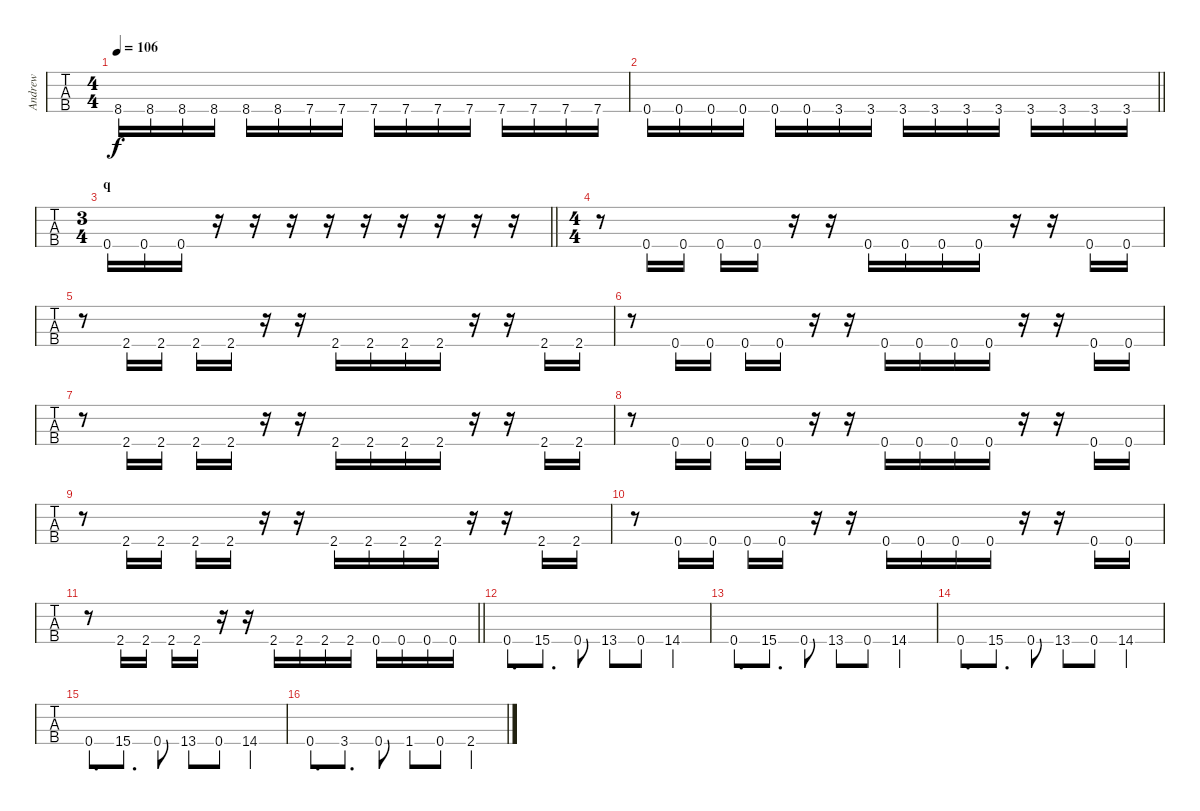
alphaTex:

\track ("Andrew" "Andrew") {instrument electricbasspick}
\staff {tabs}
\tuning (G2 D2 A1 D1) {hide}
\ts (4 4)
\tempo 106
\clef f4
\ks c
8.4.16{dy f} 8.4.16 8.4.16 8.4.16 8.4.16 8.4.16 7.4.16 7.4.16 7.4.16 7.4.16 7.4.16 7.4.16 7.4.16 7.4.16 7.4.16 7.4.16 |
\barLineRight lightlight
0.4.16 0.4.16 0.4.16 0.4.16 0.4.16 0.4.16 3.4.16 3.4.16 3.4.16 3.4.16 3.4.16 3.4.16 3.4.16 3.4.16 3.4.16 3.4.16 |
\ts (3 4)
\section ("" "q")
\barLineRight lightlight
0.4.16 0.4.16 0.4.16 r.16 r.16 r.16 r.16 r.16 r.16 r.16 r.16 r.16 |
\ts (4 4)
r.8 0.4.16 0.4.16 0.4.16 0.4.16 r.16 r.16 0.4.16 0.4.16 0.4.16 0.4.16 r.16 r.16 0.4.16 0.4.16 |
r.8 2.4.16 2.4.16 2.4.16 2.4.16 r.16 r.16 2.4.16 2.4.16 2.4.16 2.4.16 r.16 r.16 2.4.16 2.4.16 |
r.8 0.4.16 0.4.16 0.4.16 0.4.16 r.16 r.16 0.4.16 0.4.16 0.4.16 0.4.16 r.16 r.16 0.4.16 0.4.16 |
r.8 2.4.16 2.4.16 2.4.16 2.4.16 r.16 r.16 2.4.16 2.4.16 2.4.16 2.4.16 r.16 r.16 2.4.16 2.4.16 |
r.8 0.4.16 0.4.16 0.4.16 0.4.16 r.16 r.16 0.4.16 0.4.16 0.4.16 0.4.16 r.16 r.16 0.4.16 0.4.16 |
r.8 2.4.16 2.4.16 2.4.16 2.4.16 r.16 r.16 2.4.16 2.4.16 2.4.16 2.4.16 r.16 r.16 2.4.16 2.4.16 |
r.8 0.4.16 0.4.16 0.4.16 0.4.16 r.16 r.16 0.4.16 0.4.16 0.4.16 0.4.16 r.16 r.16 0.4.16 0.4.16 |
\barLineRight lightlight
r.8 2.4.16 2.4.16 2.4.16 2.4.16 r.16 r.16 2.4.16 2.4.16 2.4.16 2.4.16 0.4.16 0.4.16 0.4.16 0.4.16 |
0.4.8{d} 15.4.8{d} 0.4.8 13.4.8 0.4.8 14.4.4 |
0.4.8{d} 15.4.8{d} 0.4.8 13.4.8 0.4.8 14.4.4 |
0.4.8{d} 15.4.8{d} 0.4.8 13.4.8 0.4.8 14.4.4 |
0.4.8{d} 15.4.8{d} 0.4.8 13.4.8 0.4.8 14.4.4 |
0.4.8{d} 3.4.8{d} 0.4.8 1.4.8 0.4.8 2.4.4
